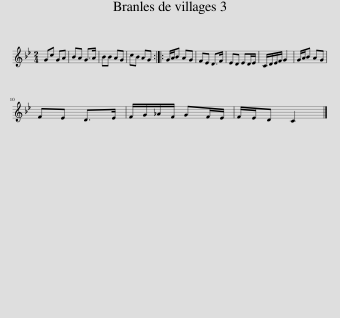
X:1
L:1/8
M:2/4
I:linebreak $
K:Gmin
V:1 treble
V:1
 Gc GA | BA G>A | BB AG | cB AG :: G/A/B AG | %5
 FE D>F | ED ED/E/ | C/D/E/F/ G2 | G/A/B AG |$ FE D>E | %10
 F/G/_A/F/ GF/E/ | F/E/D C2 |] %12
